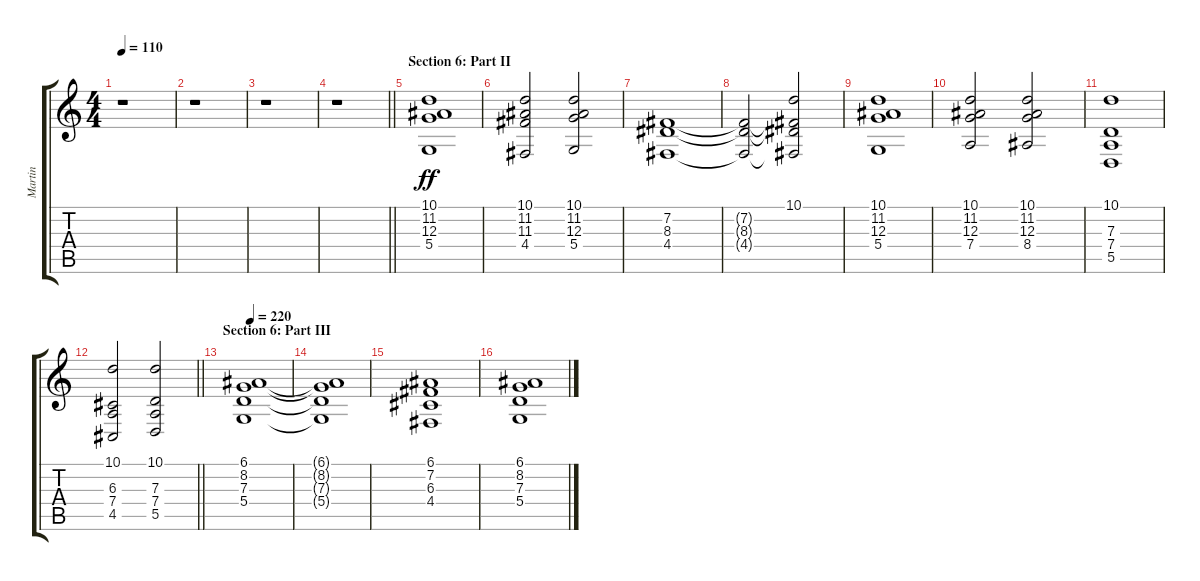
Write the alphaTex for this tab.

\track ("Martin" "Martin") {instrument choiraahs}
\staff {score tabs}
\tuning (E4 B3 G3 D3 A2 E2) {hide}
\ts (4 4)
\tempo 110
\clef g2
\ks c
r.1{dy ff} |
r.1 |
r.1 |
\barLineRight lightlight
r.1 |
\section ("" "Section 6: Part II")
(10.1 11.2 12.3 5.4).1{volume 12} |
(10.1 11.2 11.3 4.4).2 (10.1 11.2 12.3 5.4).2 |
(7.2 8.3 4.4).1 |
(7.2{t} 8.3{t} 4.4{t}).2 (10.1 7.2{t} 8.3{t} 4.4{t}).2 |
(10.1 11.2 12.3 5.4).1 |
(10.1 11.2 12.3 7.4).2 (10.1 11.2 12.3 8.4).2 |
(10.1 7.3 7.4 5.5).1 |
\barLineRight lightlight
(10.1 6.3 7.4 4.5).2 (10.1 7.3 7.4 5.5).2 |
\section ("" "Section 6: Part III")
\tempo 220
(6.1 8.2 7.3 5.4).1 |
(6.1{t} 8.2{t} 7.3{t} 5.4{t}).1 |
(6.1 7.2 6.3 4.4).1 |
(6.1 8.2 7.3 5.4).1
